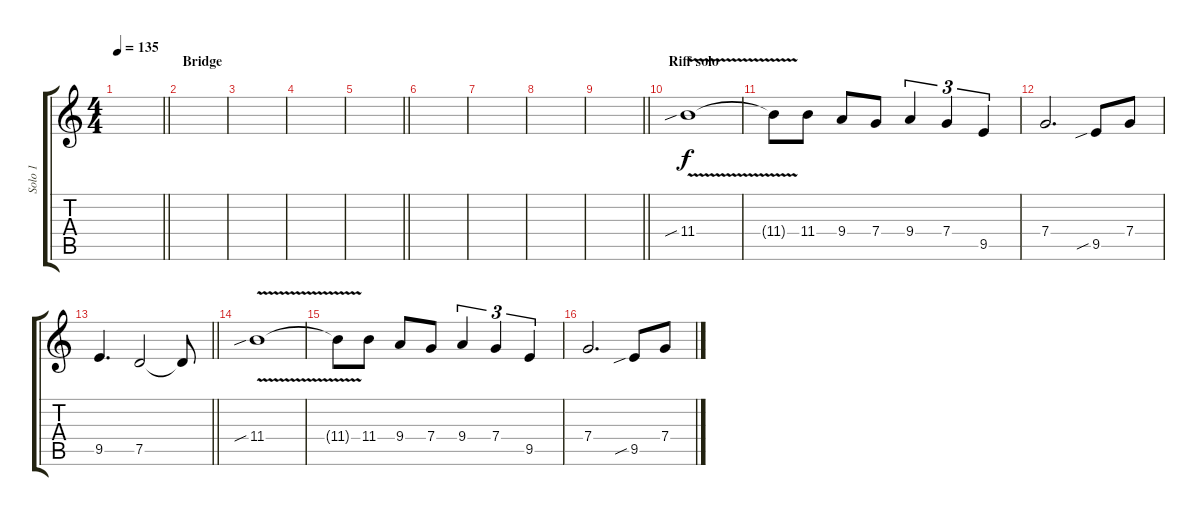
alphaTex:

\track ("Solo 1" "Solo 1") {instrument distortionguitar}
\staff {score tabs}
\tuning (D4 A3 F3 C3 G2 D2) {hide}
\ts (4 4)
\tempo 135
\clef g2
\barLineRight lightlight
\ks aminor
|
\section ("" "Bridge")
|
|
|
\barLineRight lightlight
|
|
|
|
\barLineRight lightlight
|
\section ("" "Riff solo")
11.4{v sib}.1 |
11.4{t}.8 11.4.8 9.4.8 7.4.8 9.4.4{tu (3 2)} 7.4.4{tu (3 2)} 9.5.4{tu (3 2)} |
7.4.2{d} 9.5{sib}.8 7.4.8 |
\barLineRight lightlight
9.5.4{d} 7.5.2 7.5{t}.8 |
11.4{v sib}.1 |
11.4{t}.8 11.4.8 9.4.8 7.4.8 9.4.4{tu (3 2)} 7.4.4{tu (3 2)} 9.5.4{tu (3 2)} |
7.4.2{d} 9.5{sib}.8 7.4.8
